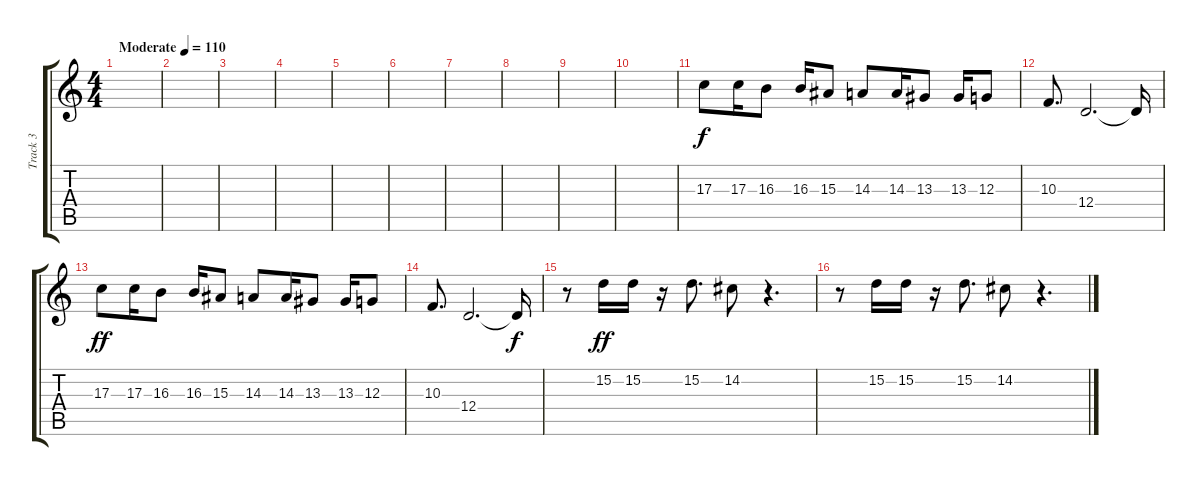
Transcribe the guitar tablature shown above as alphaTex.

\track ("Track 3" "Track 3") {instrument tenorsax}
\staff {score tabs}
\tuning (E4 B3 G3 D3 A2 E2) {hide}
\ts (4 4)
\tempo (110 "Moderate")
\clef g2
\ks c
|
|
|
|
|
|
|
|
|
|
17.3.8 17.3.16 16.3.8 16.3.16 15.3.8 14.3.8 14.3.16 13.3.8 13.3.16 12.3.8 |
10.3.8{d} 12.4.2{d} 12.4{t}.16{dy f} |
17.3.8{dy ff} 17.3.16 16.3.8 16.3.16 15.3.8 14.3.8 14.3.16 13.3.8 13.3.16 12.3.8 |
10.3.8{d} 12.4.2{d} 12.4{t}.16{dy f} |
r.8 15.2.16{dy ff} 15.2.16 r.16 15.2.8{d} 14.2.8 r.4{d} |
r.8 15.2.16 15.2.16 r.16 15.2.8{d} 14.2.8 r.4{d}
